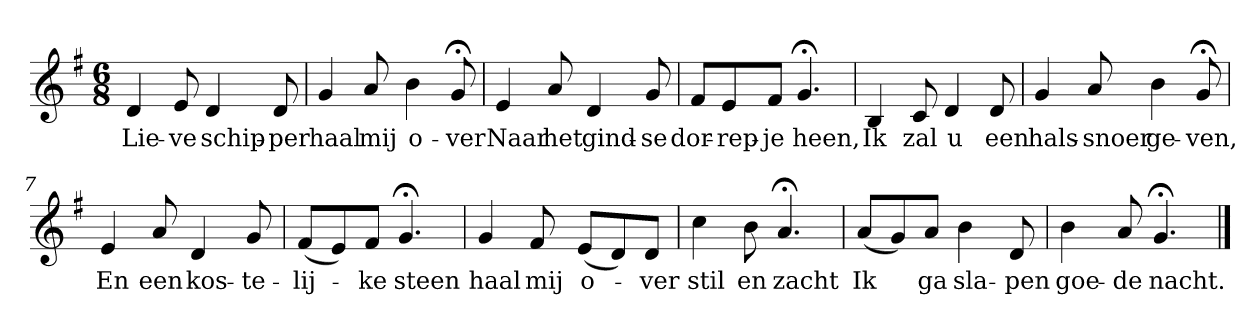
**kern	**text
*part1	*part1
*staff1	*staff1
*k[f#]	*
*G:	*
*M6/8	*
*MM120	*
=1	=1
4d	Lie-
8e	-ve
4d	schip-
8d	-per
=2	=2
4g	haal
8a	mij
4b	o-
8g;<	-ver
=3	=3
4e	Naar
8a	het
4d	gind-
8g	-se
=4	=4
8f#L	dor-
8e	-rep-
8f#J	-je
4.g;<	heen,
=5	=5
4B	Ik
8c	zal
4d	u
8d	een
=6	=6
4g	hals-
8a	-snoer
4b	ge-
8g;<	-ven,
=7	=7
4e	En
8a	een
4d	kos-
8g	-te-
=8	=8
(8f#L	-lij-
8e)	.
8f#J	-ke
4.g;<	steen
=9	=9
4g	haal
8f#	mij
(8eL	o-
8d)	.
8dJ	-ver
=10	=10
4cc	stil
8b	en
4.a;<	zacht
=11	=11
(8aL	Ik
8g)	.
8aJ	ga
4b	sla-
8d	-pen
=12	=12
4b	goe-
8a	-de
4.g;<	nacht.
==	==
*-	*-
